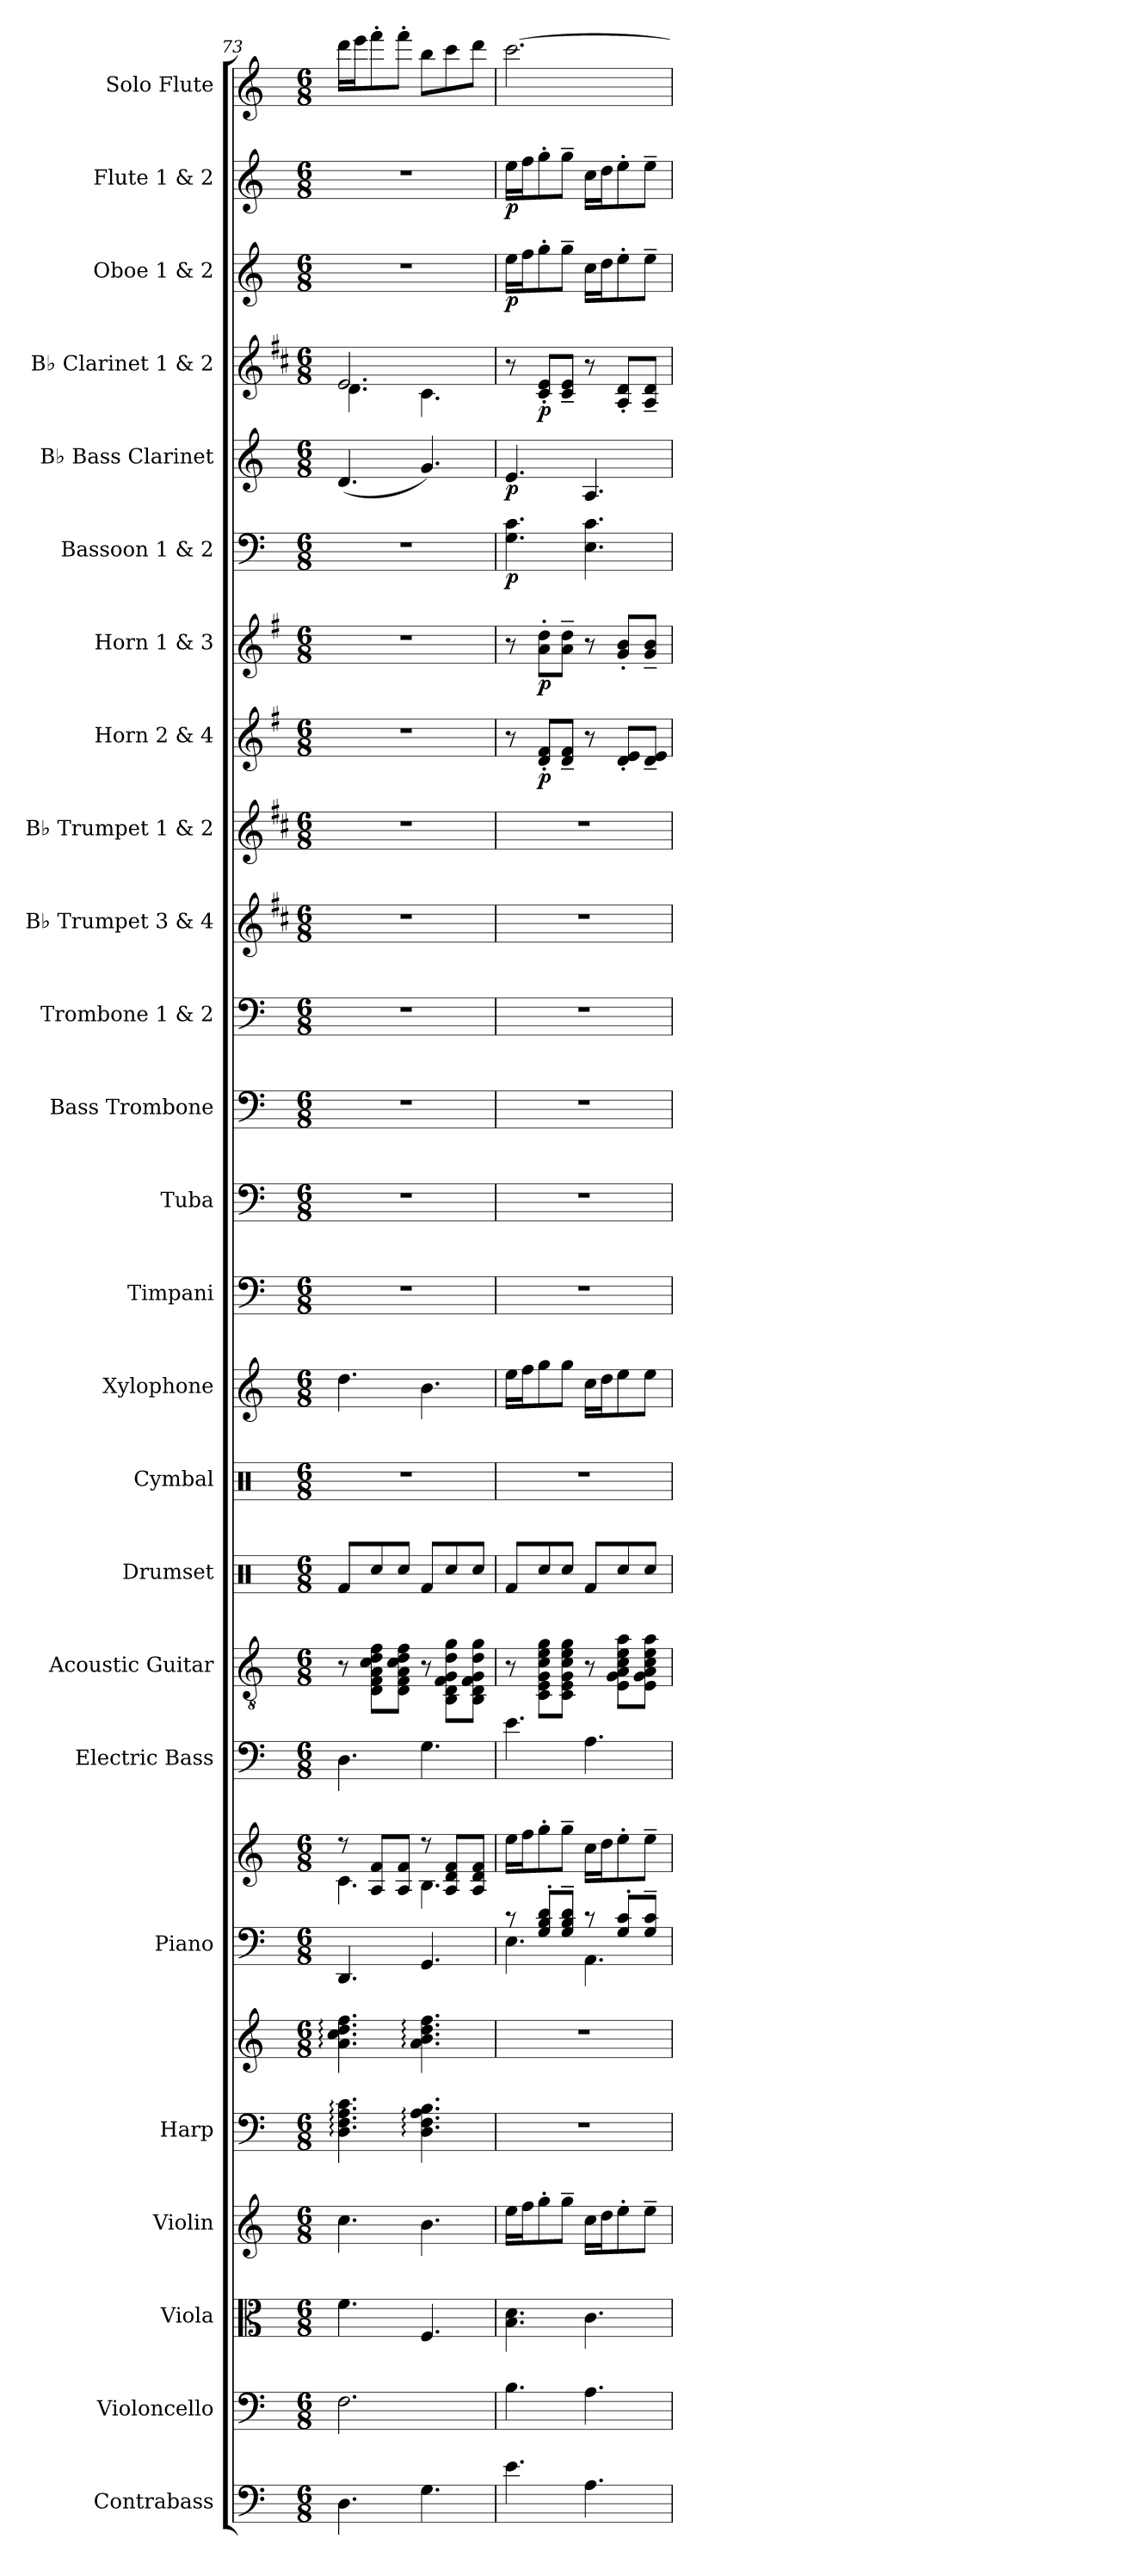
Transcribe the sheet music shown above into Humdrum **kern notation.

**kern	**kern	**kern	**kern	**kern	**kern	**kern	**kern	**kern	**kern	**kern	**kern	**kern	**kern	**kern	**kern	**kern	**kern	**kern	**kern	**dynam	**kern	**dynam	**kern	**dynam	**kern	**dynam	**kern	**dynam	**kern	**dynam	**kern	**dynam	**kern
*part25	*part24	*part23	*part22	*part21	*part21	*part20	*part20	*part19	*part18	*part17	*part16	*part15	*part14	*part13	*part12	*part11	*part10	*part9	*part8	*part8	*part7	*part7	*part6	*part6	*part5	*part5	*part4	*part4	*part3	*part3	*part2	*part2	*part1
*staff27	*staff26	*staff25	*staff24	*staff23	*staff22	*staff21	*staff20	*staff19	*staff18	*staff17	*staff16	*staff15	*staff14	*staff13	*staff12	*staff11	*staff10	*staff9	*staff8	*staff8	*staff7	*staff7	*staff6	*staff6	*staff5	*staff5	*staff4	*staff4	*staff3	*staff3	*staff2	*staff2	*staff1
*I"Contrabass	*I"Violoncello	*I"Viola	*I"Violin	*I"Harp	*	*I"Piano	*	*I"Electric Bass	*I"Acoustic Guitar	*I"Drumset	*I"Cymbal	*I"Xylophone	*I"Timpani	*I"Tuba	*I"Bass Trombone	*I"Trombone 1 &amp; 2	*I"B♭ Trumpet 3 &amp; 4	*I"B♭ Trumpet 1 &amp; 2	*I"Horn 2 &amp; 4	*	*I"Horn 1 &amp; 3	*	*I"Bassoon 1 &amp; 2	*	*I"B♭ Bass Clarinet	*	*I"B♭ Clarinet 1 &amp; 2	*	*I"Oboe 1 &amp; 2	*	*I"Flute 1 &amp; 2	*	*I"Solo Flute
*I'Cb.	*I'Vc.	*I'Vla.	*I'Vln.	*I'Hrp.	*	*I'Pno.	*	*I'El. B.	*I'Guit.	*I'D. Set	*I'Cym.	*I'Xyl.	*I'Timp.	*I'Tba.	*I'B. Tbn.	*I'Tbn. 1, 2	*I'B♭ Tpt. 3, 4	*I'B♭ Tpt. 1, 2	*I'Hn. 2, 4	*	*I'Hn. 1, 3	*	*I'Bsn. 1, 2	*	*I'B♭ B. Cl.	*	*I'B♭ Cl. 1, 2	*	*I'Ob. 1, 2	*	*I'Fl. 1, 2	*	*I'Solo
!!LO:PB:g=z
*clefF4	*clefF4	*clefC3	*clefG2	*clefF4	*clefG2	*clefF4	*clefG2	*clefF4	*clefGv2	*clefX	*clefX	*clefG2	*clefF4	*clefF4	*clefF4	*clefF4	*clefG2	*clefG2	*clefG2	*	*clefG2	*	*clefF4	*	*clefG2	*	*clefG2	*	*clefG2	*	*clefG2	*	*clefG2
*ITrd7c12	*	*	*	*	*	*	*	*ITrd7c12	*	*	*	*ITrd-14c-24	*	*	*	*	*ITrd1c2	*ITrd1c2	*ITrd4c7	*	*ITrd4c7	*	*	*	*ITrd8c14	*	*ITrd1c2	*	*	*	*	*	*
*k[]	*k[]	*k[]	*k[]	*k[]	*k[]	*k[]	*k[]	*k[]	*k[]	*k[]	*k[]	*k[]	*k[]	*k[]	*k[]	*k[]	*k[]	*k[]	*k[]	*	*k[]	*	*k[]	*	*k[]	*	*k[]	*	*k[]	*	*k[]	*	*k[]
*M6/8	*M6/8	*M6/8	*M6/8	*M6/8	*M6/8	*M6/8	*M6/8	*M6/8	*M6/8	*M6/8	*M6/8	*M6/8	*M6/8	*M6/8	*M6/8	*M6/8	*M6/8	*M6/8	*M6/8	*	*M6/8	*	*M6/8	*	*M6/8	*	*M6/8	*	*M6/8	*	*M6/8	*	*M6/8
=73	=73	=73	=73	=73	=73	=73	=73	=73	=73	=73	=73	=73	=73	=73	=73	=73	=73	=73	=73	=73	=73	=73	=73	=73	=73	=73	=73	=73	=73	=73	=73	=73	=73
*	*	*	*	*	*	*	*^	*	*	*	*	*	*	*	*	*	*	*	*	*	*	*	*	*	*	*	*^	*	*	*	*	*	*
4.DD\	2.F\	4.f\	4.cc\	4.D\: 4.F\: 4.A\: 4.c\:	4.a\: 4.cc\: 4.dd\: 4.ff\:	4.DD/	8r	4.c\	4.DD\	8r	8Rf/L	2.r	4.dddd\	2.r	2.r	2.r	2.r	2.r	2.r	2.r	.	2.r	.	2.r	.	(<4.D/	.	2.d/	4.c\	.	2.r	.	2.r	.	16ddd\LL
.	.	.	.	.	.	.	.	.	.	.	.	.	.	.	.	.	.	.	.	.	.	.	.	.	.	.	.	.	.	.	.	.	.	.	16eee\J
.	.	.	.	.	.	.	8A/ 8f/L	.	.	8D\ 8F\ 8A\ 8c\ 8d\ 8f\L	8Rcc/	.	.	.	.	.	.	.	.	.	.	.	.	.	.	.	.	.	.	.	.	.	.	.	8fff'\
.	.	.	.	.	.	.	8A/ 8f/J	.	.	8D\ 8F\ 8A\ 8c\ 8d\ 8f\J	8Rcc/J	.	.	.	.	.	.	.	.	.	.	.	.	.	.	.	.	.	.	.	.	.	.	.	8fff'\J
4.GG\	.	4.F/	4.b\	4.D\: 4.F\: 4.A\: 4.B\:	4.a\: 4.b\: 4.dd\: 4.ff\:	4.GG/	8r	4.B\	4.GG\	8r	8Rf/L	.	4.bbb\	.	.	.	.	.	.	.	.	.	.	.	.	4.G/)	.	.	4.B\	.	.	.	.	.	8bb\L
.	.	.	.	.	.	.	8A/ 8d/ 8f/L	.	.	8BB\ 8D\ 8F\ 8G\ 8d\ 8g\L	8Rcc/	.	.	.	.	.	.	.	.	.	.	.	.	.	.	.	.	.	.	.	.	.	.	.	8ccc\
.	.	.	.	.	.	.	8A/ 8d/ 8f/J	.	.	8BB\ 8D\ 8F\ 8G\ 8d\ 8g\J	8Rcc/J	.	.	.	.	.	.	.	.	.	.	.	.	.	.	.	.	.	.	.	.	.	.	.	8ddd\J
*	*	*	*	*	*	*	*v	*v	*	*	*	*	*	*	*	*	*	*	*	*	*	*	*	*	*	*	*	*v	*v	*	*	*	*	*	*
=74	=74	=74	=74	=74	=74	=74	=74	=74	=74	=74	=74	=74	=74	=74	=74	=74	=74	=74	=74	=74	=74	=74	=74	=74	=74	=74	=74	=74	=74	=74	=74	=74	=74
*	*	*	*	*	*	*^	*	*	*	*	*	*	*	*	*	*	*	*	*	*	*	*	*	*	*	*	*	*	*	*	*	*	*
!	!	!	!	!	!	!	!	!	!	!	!	!	!	!	!	!	!	!	!	!	!	!	!	!	!LO:DY:b	!	!LO:DY:b	!	!	!	!LO:DY:b	!	!LO:DY:b	!
4.E\	4.B\	4.B\ 4.d\	16ee\LL	2.r	2.r	8rc	4.E\	16ee\LL	4.E\	8r	8Rf/L	2.r	16eeee\LL	2.r	2.r	2.r	2.r	2.r	2.r	8r	.	8r	.	4.G\ 4.c\	p	4.E/	p	8r	.	16ee\LL	p	16ee\LL	p	[2.ccc\
.	.	.	16ff\J	.	.	.	.	16ff\J	.	.	.	.	16ffff\J	.	.	.	.	.	.	.	.	.	.	.	.	.	.	.	.	16ff\J	.	16ff\J	.	.
!	!	!	!	!	!	!	!	!	!	!	!	!	!	!	!	!	!	!	!	!	!LO:DY:b	!	!LO:DY:b	!	!	!	!	!	!LO:DY:b	!	!	!	!	!
.	.	.	8gg'\	.	.	8G/' 8B/' 8d/'L	.	8gg'\	.	8C\ 8E\ 8G\ 8c\ 8e\ 8g\L	8Rcc/	.	8gggg\	.	.	.	.	.	.	8G/' 8B/'L	p	8d\' 8g\'L	p	.	.	.	.	8B/' 8d/'L	p	8gg'\	.	8gg'\	.	.
.	.	.	8gg~\J	.	.	8G/~ 8B/~ 8d/~J	.	8gg~\J	.	8C\ 8E\ 8G\ 8c\ 8e\ 8g\J	8Rcc/J	.	8gggg\J	.	.	.	.	.	.	8G/~ 8B/~J	.	8d\~ 8g\~J	.	.	.	.	.	8B/~ 8d/~J	.	8gg~\J	.	8gg~\J	.	.
4.AA\	4.A\	4.c\	16cc\LL	.	.	8rc	4.AA\	16cc\LL	4.AA\	8r	8Rf/L	.	16cccc\LL	.	.	.	.	.	.	8r	.	8r	.	4.E\ 4.c\	.	4.AA/	.	8r	.	16cc\LL	.	16cc\LL	.	.
.	.	.	16dd\J	.	.	.	.	16dd\J	.	.	.	.	16dddd\J	.	.	.	.	.	.	.	.	.	.	.	.	.	.	.	.	16dd\J	.	16dd\J	.	.
.	.	.	8ee'\	.	.	8G/' 8c/'L	.	8ee'\	.	8E\ 8G\ 8A\ 8c\ 8e\ 8a\L	8Rcc/	.	8eeee\	.	.	.	.	.	.	8G/' 8A/'L	.	8c/' 8e/'L	.	.	.	.	.	8G/' 8c/'L	.	8ee'\	.	8ee'\	.	.
.	.	.	8ee~\J	.	.	8G/~ 8c/~J	.	8ee~\J	.	8E\ 8G\ 8A\ 8c\ 8e\ 8a\J	8Rcc/J	.	8eeee\J	.	.	.	.	.	.	8G/~ 8A/~J	.	8c/~ 8e/~J	.	.	.	.	.	8G/~ 8c/~J	.	8ee~\J	.	8ee~\J	.	.
*	*	*	*	*	*	*v	*v	*	*	*	*	*	*	*	*	*	*	*	*	*	*	*	*	*	*	*	*	*	*	*	*	*	*	*
=	=	=	=	=	=	=	=	=	=	=	=	=	=	=	=	=	=	=	=	=	=	=	=	=	=	=	=	=	=	=	=	=	=
*-	*-	*-	*-	*-	*-	*-	*-	*-	*-	*-	*-	*-	*-	*-	*-	*-	*-	*-	*-	*-	*-	*-	*-	*-	*-	*-	*-	*-	*-	*-	*-	*-	*-
